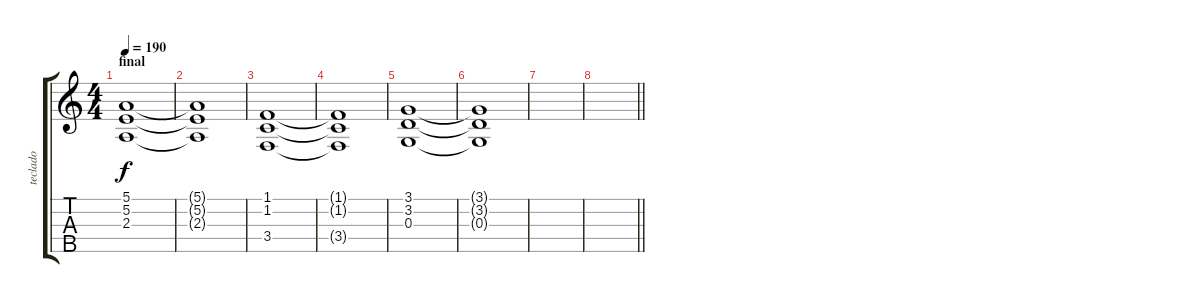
\track ("teclado" "teclado") {instrument stringensemble1}
\staff {score tabs}
\tuning (E4 B3 G3 D3 A2) {hide}
\ts (4 4)
\section ("" "final")
\tempo 190
\clef g2
\ks c
(5.1 5.2 2.3).1{dy f} |
(5.1{t} 5.2{t} 2.3{t}).1 |
(1.1 1.2 3.4).1 |
(1.1{t} 1.2{t} 3.4{t}).1 |
(3.1 3.2 0.3).1 |
(3.1{t} 3.2{t} 0.3{t}).1 |
|
\barLineRight lightlight
